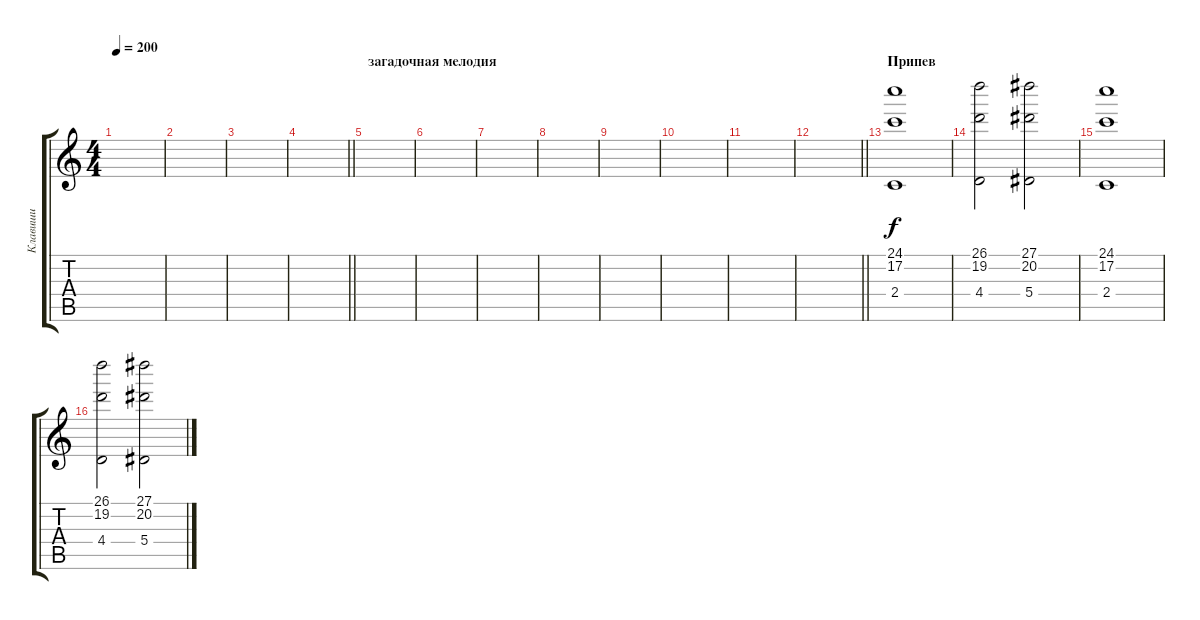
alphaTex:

\track ("Клавиши" "Клавиши") {instrument acousticguitarsteel}
\staff {score tabs}
\tuning (C4 G3 Eb3 Bb2 F2 C2) {hide}
\ts (4 4)
\tempo 200
\clef g2
\ks c
|
|
|
\barLineRight lightlight
|
\section ("" "загадочная мелодия")
|
|
|
|
|
|
|
\barLineRight lightlight
|
\section ("" "Припев")
(24.1 17.2 2.4).1 |
(26.1 19.2 4.4).2 (27.1 20.2 5.4).2 |
(24.1 17.2 2.4).1 |
(26.1 19.2 4.4).2 (27.1 20.2 5.4).2
